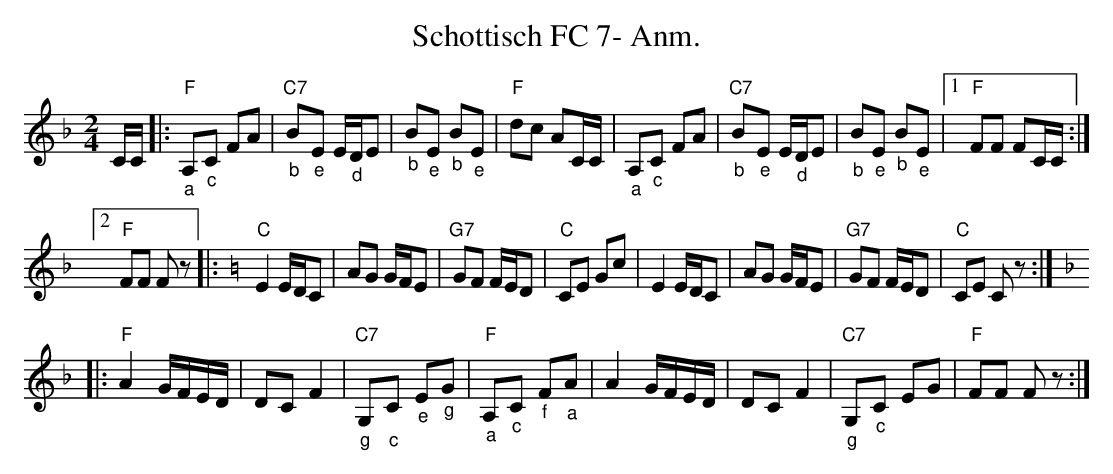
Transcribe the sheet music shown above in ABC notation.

X:1
T:Schottisch FC 7- Anm.
M:2/4
L:1/8
K:Fmaj
C/2C/2 |: "F""_a"A,"_c"C FA | "C7""_b"B"_e"E E/2"_d"D/2E | "_b"B"_e"E "_b"B"_e"E | "F"dc AC/2C/2 | \
             "_a"A,"_c"C FA | "C7""_b"B"_e"E E/2"_d"D/2E | "_b"B"_e"E "_b"B"_e"E |1 "F"FF FC/2C/2 :|2
"F"FF F z |: [K:Cmaj] "C"E2 E/2D/2C | AG G/2F/2E | "G7"GF F/2E/2D | "C"CE Gc | E2 E/2D/2C | AG G/2F/2E | "G7"GF F/2E/2D | "C"CE C z :| [K:Fmaj]
|: "F"A2 G/2F/2E/2D/2 | DC F2 | "C7""_g"G,"_c"C "_e"E"_g"G | "F""_a"A,"_c"C "_f"F"_a"A | \
      A2 G/2F/2E/2D/2 | DC F2 | "C7""_g"G,"_c"C EG | "F"FF F z :|
